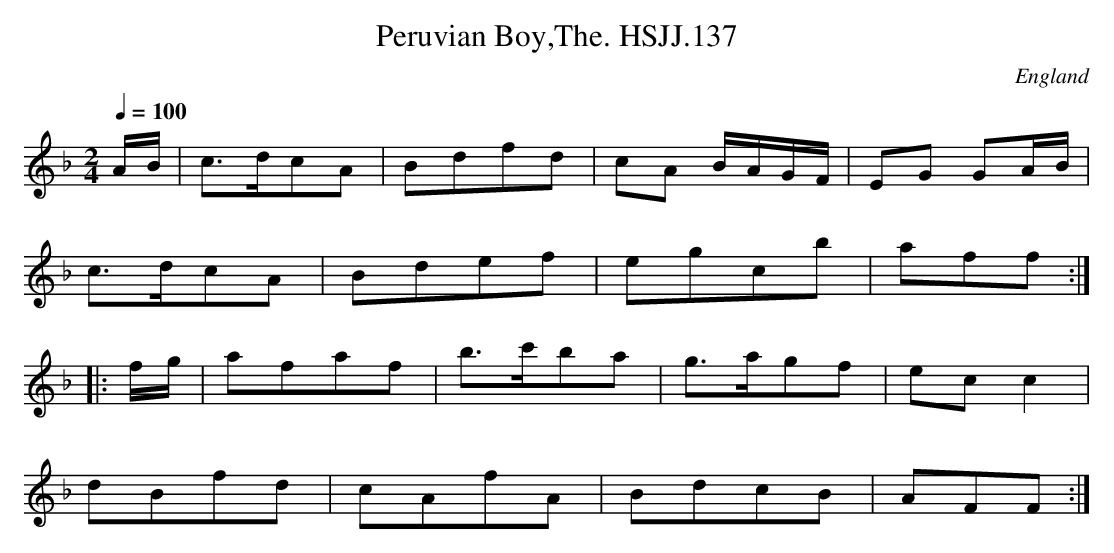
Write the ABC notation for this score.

X:1
T:Peruvian Boy,The. HSJJ.137
L:1/8
M:2/4
O:England
Q:1/4=100
K:F
A/B/|c>dcA|Bdfd|cA B/A/G/F/|EG GA/B/|!
c>dcA|Bdef|egcb|aff:|!
|:f/g/|afaf|b>c'ba|g>agf|ecc2|!
dBfd|cAfA|BdcB|AFF:|
